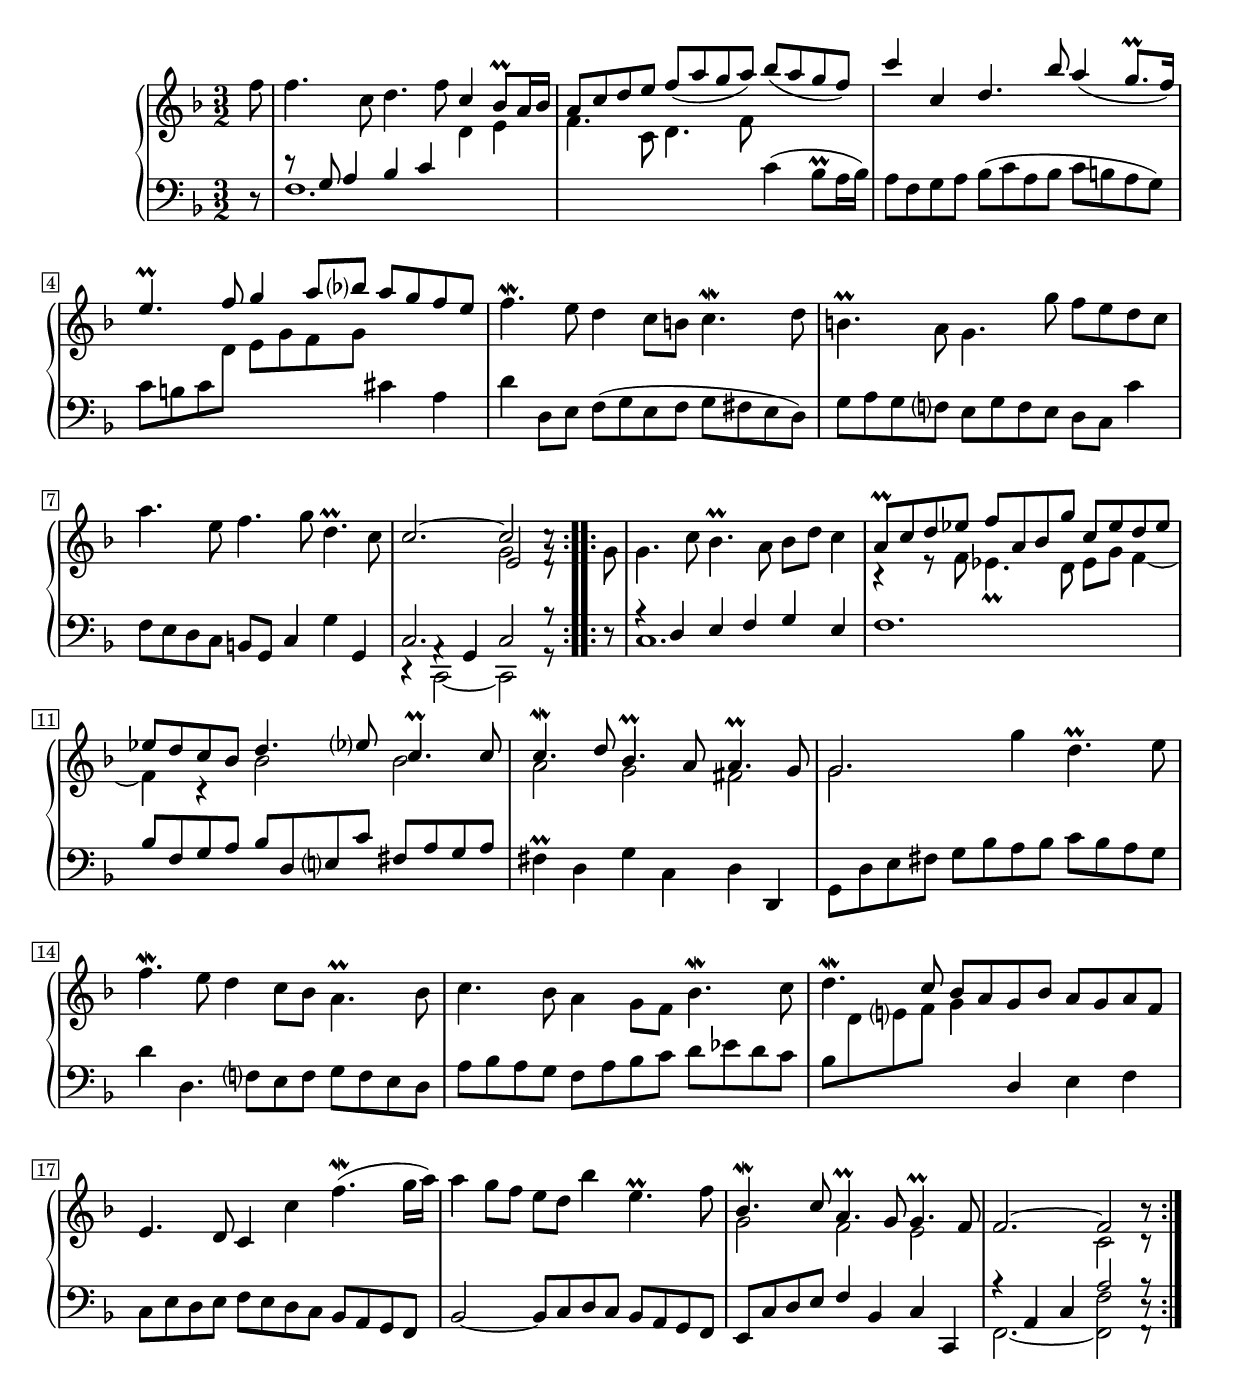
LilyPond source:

Global = {
  \key f \major
  \time 3/2
  \include "../global.ly"
}

Upper = \relative c'' {
  \clef treble
  \Global
  \partial 8
  \repeat volta 4 {
    f8
  | f4. c8  d4. f8  \once \stemUp c4 bes8\prall a16 bes
  | { \stemUp a8 c d e }  f( a g a)  bes( a g f)
  | c'4 c,4  d4. bes'8  a4( g8.\prall f16)
  | e4.\prall f8  g4 a8 bes  a g f e
  %5
  | { \stemDown f4.\mordent e8  d4 c8 b!  c4.\mordent d8 }
  | b!4.\prall a8  g4. g'8  f e d c
  | a'4. e8  f4. g8  d4.\prall c8
  | << c2.~ \\ { } >>  << { c2 c8\rest } \\ { g2 g8\rest } \\ { e2 d8\rest } >>
  }
  \repeat volta 4 {
    g8
  | g4. c8  bes4.\prall a8  bes8 d c4
  %10
  | << { a8\prall c d ees  f a, bes g'  c, ees d ees } \\ { r4 r8 f,  ees4.\prall d8  ees8 g f4~ } >>
  | << { ees'8 d c bes  d4. ees8  c4.\prall c8 } \\ { f,4 r4  bes2  bes2 } >>
  | << { c4.\mordent d8  bes4.\prall a8  a4.\prall g8 } \\ { a2  g2 fis2 } >>
  | << g2. \\ g2. >> g'4 d4.\prall e8
  | f4.\mordent e8  d4 c8 bes  a4.\prall bes8
  %15
  | c4. bes8  a4 g8 f  bes4.\mordent c8
  | d4.\mordent { \stemUp c8  bes8 a g bes  a g a f }
  | e4. d8  c4 { \stemDown c'  f4.\mordent( g16 a) }
  | { \stemDown a4 g8 f  e8 d bes'4  e,4.\prall f8 }
  | << { bes,4.\mordent c8  a4.\prall g8  g4.\prall f8 } \\ { g2 f e }>>
  %20
  | << f2.~ \\ { } >> << { f2 b8\rest } \\ { c,2 c8\rest } >>
  }

% la si do re mi fa sol
%  a b  c  d  e  f  g
}

Lower = \relative c {
  \clef bass
  \Global
  \partial 8
  \repeat volta 4 {
    r8
  | <<
    {
      r8 g'8 a4
      bes4 c
      \change Staff = "upper" {
        \stemDown d e
      }
    }
      \\ f,1.
    >>
  | \change Staff = "upper" {
      \stemDown f'4. c8 d4. f8
    }
    \change Staff = "lower" {
      \stemDown c4( bes8\prall a16 bes)
    }
  | a8 f g a  bes( c a bes  c b! a g)
  | c8 b! c
    \change Staff = "upper" {
      d  e g f g
    }
    \change Staff = "lower" {
      cis,4 a
    }
  %5
  | d4 d,8 e  f8( g e f  g fis e d)
  | g8 a g f!  e g f e  d8 c  c'4
  | f,8 e d c  { \stemUp b!8 g c4 }  \once \stemDown g'4 g,4
  | << { c2. c2 r8 } \\ { r4 << { a4\rest g } \\ c,2~ >>  c2  r8 } >>
  }
  \repeat volta 2 {
    r8
  | << { a''4\rest d,  e f  g e } \\ c1. >>
  %10
  | f1.
  | bes8 f g a  bes d, e! c' fis, a g a
  | { \stemDown fis4\prall d  g c,  d } \once \stemUp d,
  | g8 d' e fis  g bes a bes  c bes a g
  | d'4 d,4.  f8 e f  g f e d
  %15
  | a'8 bes a g  f a bes c  d ees d c
  | bes8
    \change Staff = "upper" {
      d e! f  g4
    }
    \change Staff = "lower" {
      \once \stemUp d,  e f
    }
  | c8 e d e  f e d c  { \stemUp bes a g f }
  | bes2~  bes8 c d c  bes a g f
  | e8 c' d e  f4 { \stemUp bes,  c } c,
  %20
  | << { r4 a' c << a'2 \\ f2 >> }
       \\ { f,2.~ f2 } >>
    << a'8\rest \\ d,8\rest \\ f,8\rest >>
  }

% la si do re mi fa sol
%  a b  c  d  e  f  g
}

\score {
  \new PianoStaff
  <<
    \accidentalStyle Score.piano-cautionary
    \new Staff = "upper" \Upper
    \new Staff = "lower" \Lower
  >>
  \header {
    subtitle = "Courante."
  }
  \layout { }
  \midi {
    \tempo 2 = 90
  }
}
